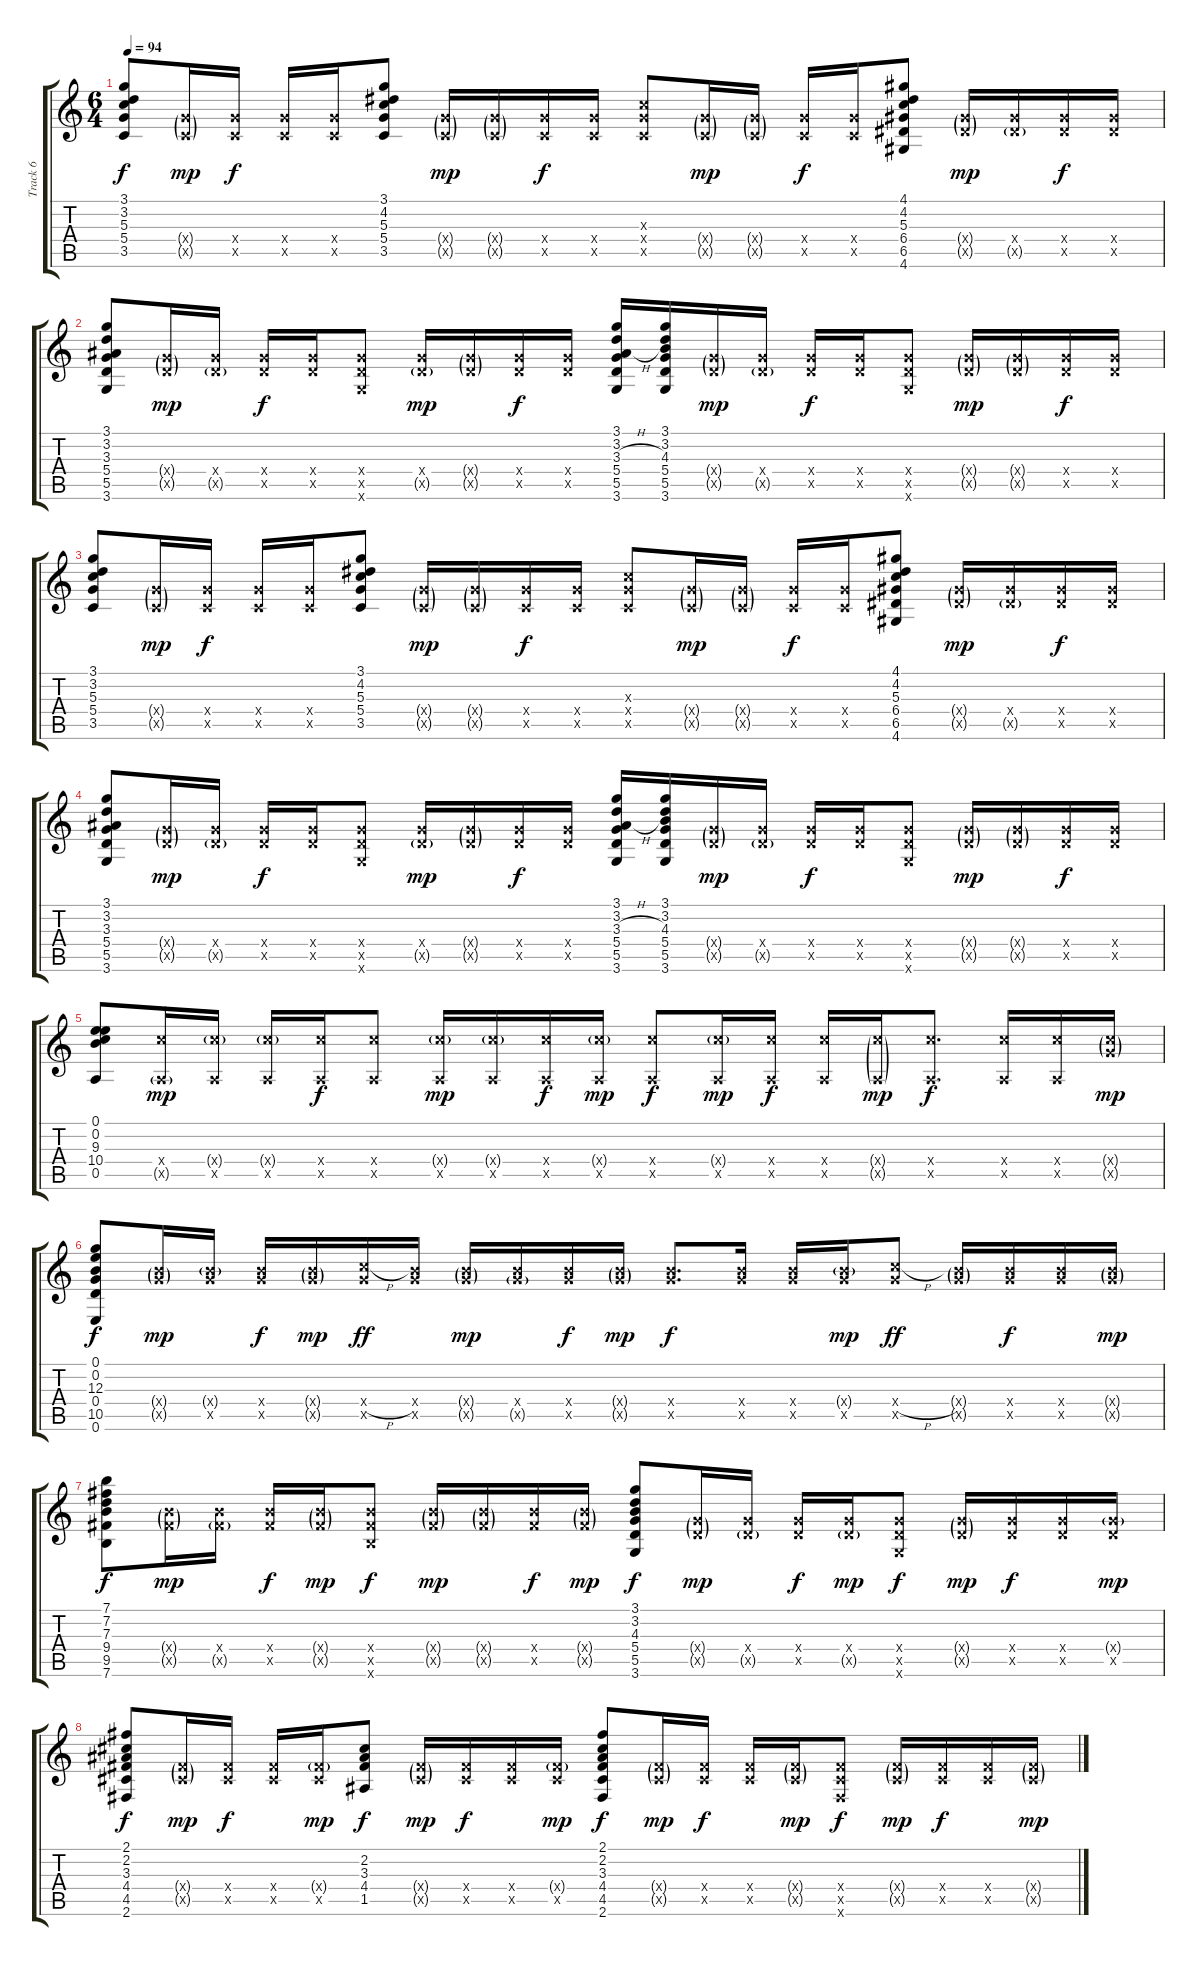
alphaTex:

\track ("Track 6" "Track 6") {instrument acousticguitarsteel}
\staff {score tabs}
\tuning (E4 B3 G3 D3 A2 E2) {hide}
\ts (6 4)
\tempo 94
\clef g2
\ks c
(3.1 3.2 5.3 5.4 3.5).8{dy f} (5.4{g x} 3.5{g x}).16{dy mp} (5.4{x} 3.5{x}).16{dy f} (5.4{x} 3.5{x}).16 (5.4{x} 3.5{x}).16 (3.1 4.2 5.3 5.4 3.5).8 (5.4{g x} 3.5{g x}).16{dy mp} (5.4{g x} 3.5{g x}).16 (5.4{x} 3.5{x}).16{dy f} (5.4{x} 3.5{x}).16 (5.3{x} 5.4{x} 3.5{x}).8 (5.4{g x} 3.5{g x}).16{dy mp} (5.4{g x} 3.5{g x}).16 (5.4{x} 3.5{x}).16{dy f} (5.4{x} 3.5{x}).16 (4.1 4.2 5.3 6.4 6.5 4.6).8 (6.4{g x} 6.5{g x}).16{dy mp} (6.4{x} 6.5{g x}).16 (6.4{x} 6.5{x}).16{dy f} (6.4{x} 6.5{x}).16 |
(3.1 3.2 3.3 5.4 5.5 3.6).8 (5.4{g x} 5.5{g x}).16{dy mp} (5.4{x} 5.5{g x}).16 (5.4{x} 5.5{x}).16{dy f} (5.4{x} 5.5{x}).16 (5.4{x} 5.5{x} 3.6{x}).8 (5.4{x} 5.5{g x}).16{dy mp} (5.4{g x} 5.5{g x}).16 (5.4{x} 5.5{x}).16{dy f} (5.4{x} 5.5{x}).16 (3.1 3.2 3.3{h} 5.4 5.5 3.6).16 (3.1 3.2 4.3 5.4 5.5 3.6).16 (5.4{g x} 5.5{g x}).16{dy mp} (5.4{x} 5.5{g x}).16 (5.4{x} 5.5{x}).16{dy f} (5.4{x} 5.5{x}).16 (5.4{x} 5.5{x} 3.6{x}).8 (5.4{g x} 5.5{g x}).16{dy mp} (5.4{g x} 5.5{g x}).16 (5.4{x} 5.5{x}).16{dy f} (5.4{x} 5.5{x}).16 |
(3.1 3.2 5.3 5.4 3.5).8 (5.4{g x} 3.5{g x}).16{dy mp} (5.4{x} 3.5{x}).16{dy f} (5.4{x} 3.5{x}).16 (5.4{x} 3.5{x}).16 (3.1 4.2 5.3 5.4 3.5).8 (5.4{g x} 3.5{g x}).16{dy mp} (5.4{g x} 3.5{g x}).16 (5.4{x} 3.5{x}).16{dy f} (5.4{x} 3.5{x}).16 (5.3{x} 5.4{x} 3.5{x}).8 (5.4{g x} 3.5{g x}).16{dy mp} (5.4{g x} 3.5{g x}).16 (5.4{x} 3.5{x}).16{dy f} (5.4{x} 3.5{x}).16 (4.1 4.2 5.3 6.4 6.5 4.6).8 (6.4{g x} 6.5{g x}).16{dy mp} (6.4{x} 6.5{g x}).16 (6.4{x} 6.5{x}).16{dy f} (6.4{x} 6.5{x}).16 |
(3.1 3.2 3.3 5.4 5.5 3.6).8 (5.4{g x} 5.5{g x}).16{dy mp} (5.4{x} 5.5{g x}).16 (5.4{x} 5.5{x}).16{dy f} (5.4{x} 5.5{x}).16 (5.4{x} 5.5{x} 3.6{x}).8 (5.4{x} 5.5{g x}).16{dy mp} (5.4{g x} 5.5{g x}).16 (5.4{x} 5.5{x}).16{dy f} (5.4{x} 5.5{x}).16 (3.1 3.2 3.3{h} 5.4 5.5 3.6).16 (3.1 3.2 4.3 5.4 5.5 3.6).16 (5.4{g x} 5.5{g x}).16{dy mp} (5.4{x} 5.5{g x}).16 (5.4{x} 5.5{x}).16{dy f} (5.4{x} 5.5{x}).16 (5.4{x} 5.5{x} 3.6{x}).8 (5.4{g x} 5.5{g x}).16{dy mp} (5.4{g x} 5.5{g x}).16 (5.4{x} 5.5{x}).16{dy f} (5.4{x} 5.5{x}).16 |
(0.1 0.2 9.3 10.4 0.5).8 (10.4{x} 0.5{g x}).16{dy mp} (10.4{g x} 0.5{x}).16 (10.4{g x} 0.5{x}).16 (10.4{x} 0.5{x}).16{dy f} (10.4{x} 0.5{x}).8 (10.4{g x} 0.5{x}).16{dy mp} (10.4{g x} 0.5{x}).16 (10.4{x} 0.5{x}).16{dy f} (10.4{g x} 0.5{x}).16{dy mp} (10.4{x} 0.5{x}).8{dy f} (10.4{g x} 0.5{x}).16{dy mp} (10.4{x} 0.5{x}).16{dy f} (10.4{x} 0.5{x}).16 (10.4{g x} 0.5{g x}).16{dy mp} (10.4{x} 0.5{x}).8{d dy f} (10.4{x} 0.5{x}).16 (10.4{x} 0.5{x}).16 (10.4{g x} 10.5{g x}).16{dy mp} |
(0.1 0.2 12.3 0.4 10.5 0.6).8{dy f} (9.4{g x} 10.5{g x}).16{dy mp} (9.4{g x} 10.5{x}).16 (9.4{x} 10.5{x}).16{dy f} (9.4{g x} 10.5{g x}).16{dy mp} (10.4{h x} 10.5{x}).16{dy ff} (9.4{x} 10.5{x}).16 (9.4{g x} 10.5{g x}).16{dy mp} (9.4{x} 10.5{g x}).16 (9.4{x} 10.5{x}).16{dy f} (9.4{g x} 10.5{g x}).16{dy mp} (9.4{x} 10.5{x}).8{d dy f} (9.4{x} 10.5{x}).16 (9.4{x} 10.5{x}).16 (9.4{g x} 10.5{x}).16{dy mp} (10.4{h x} 10.5{x}).8{dy ff} (9.4{g x} 10.5{g x}).16 (9.4{x} 10.5{x}).16{dy f} (9.4{x} 10.5{x}).16 (9.4{g x} 10.5{g x}).16{dy mp} |
(7.1 7.2 7.3 9.4 9.5 7.6).8{dy f} (9.4{g x} 9.5{g x}).16{dy mp} (9.4{x} 9.5{g x}).16 (9.4{x} 9.5{x}).16{dy f} (9.4{g x} 9.5{g x}).16{dy mp} (9.4{x} 9.5{x} 7.6{x}).8{dy f} (9.4{g x} 9.5{g x}).16{dy mp} (9.4{g x} 9.5{g x}).16 (9.4{x} 9.5{x}).16{dy f} (9.4{g x} 9.5{g x}).16{dy mp} (3.1 3.2 4.3 5.4 5.5 3.6).8{dy f} (5.4{g x} 5.5{g x}).16{dy mp} (5.4{x} 5.5{g x}).16 (5.4{x} 5.5{x}).16{dy f} (5.4{x} 5.5{g x}).16{dy mp} (5.4{x} 5.5{x} 3.6{x}).8{dy f} (5.4{g x} 5.5{g x}).16{dy mp} (5.4{x} 5.5{x}).16{dy f} (5.4{x} 5.5{x}).16 (5.4{g x} 5.5{x}).16{dy mp} |
(2.1 2.2 3.3 4.4 4.5 2.6).8{dy f} (4.4{g x} 4.5{g x}).16{dy mp} (4.4{x} 4.5{x}).16{dy f} (4.4{x} 4.5{x}).16 (4.4{g x} 4.5{x}).16{dy mp} (2.2 3.3 4.4 1.5).8{dy f} (4.4{g x} 4.5{g x}).16{dy mp} (4.4{x} 4.5{x}).16{dy f} (4.4{x} 4.5{x}).16 (4.4{g x} 4.5{x}).16{dy mp} (2.1 2.2 3.3 4.4 4.5 2.6).8{dy f} (4.4{g x} 4.5{g x}).16{dy mp} (4.4{x} 4.5{x}).16{dy f} (4.4{x} 4.5{x}).16 (4.4{g x} 4.5{g x}).16{dy mp} (4.4{x} 4.5{x} 2.6{x}).8{dy f} (4.4{g x} 4.5{g x}).16{dy mp} (4.4{x} 4.5{x}).16{dy f} (4.4{x} 4.5{x}).16 (4.4{g x} 4.5{g x}).16{dy mp}
